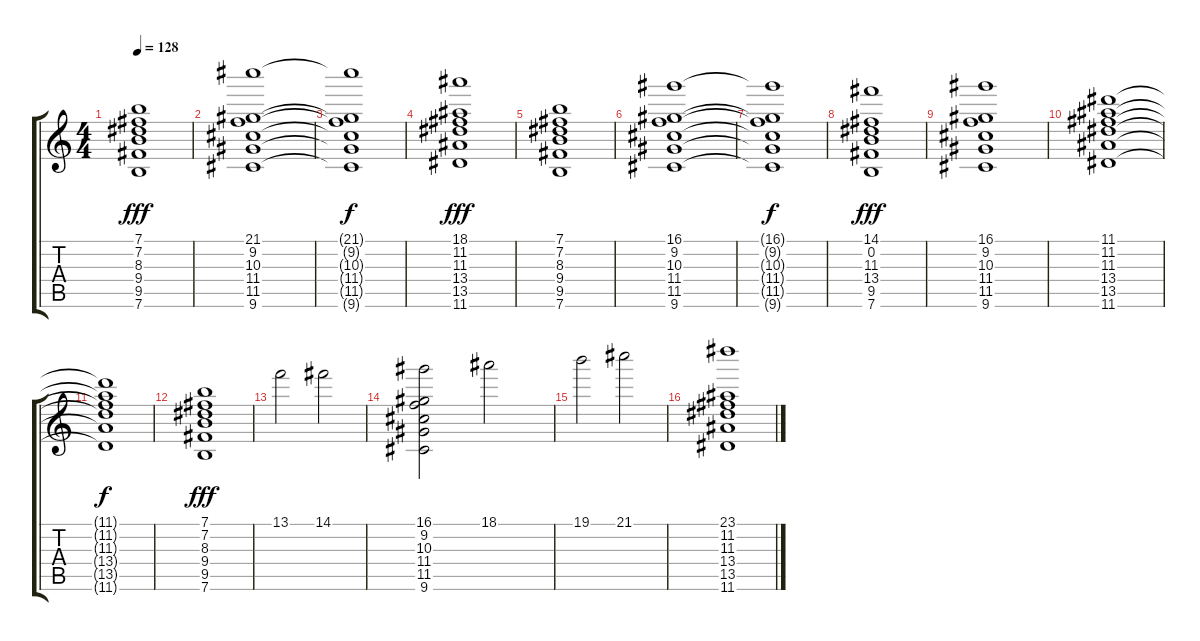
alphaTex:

\track "" {instrument distortionguitar}
\staff {score tabs}
\tuning (E4 B3 G3 D3 A2 E2) {hide}
\ts (4 4)
\tempo 128
\clef g2
\ks c
(7.1 7.2 8.3 9.4 9.5 7.6).1{dy fff} |
(21.1 9.2 10.3 11.4 11.5 9.6).1 |
(21.1{t} 9.2{t} 10.3{t} 11.4{t} 11.5{t} 9.6{t}).1{dy f} |
(18.1 11.2 11.3 13.4 13.5 11.6).1{dy fff} |
(7.1 7.2 8.3 9.4 9.5 7.6).1 |
(16.1 9.2 10.3 11.4 11.5 9.6).1 |
(16.1{t} 9.2{t} 10.3{t} 11.4{t} 11.5{t} 9.6{t}).1{dy f} |
(14.1 0.2 11.3 13.4 9.5 7.6).1{dy fff} |
(16.1 9.2 10.3 11.4 11.5 9.6).1 |
(11.1 11.2 11.3 13.4 13.5 11.6).1 |
(11.1{t} 11.2{t} 11.3{t} 13.4{t} 13.5{t} 11.6{t}).1{dy f} |
(7.1 7.2 8.3 9.4 9.5 7.6).1{dy fff} |
13.1.2 14.1.2 |
(16.1 9.2 10.3 11.4 11.5 9.6).2 18.1.2 |
19.1.2 21.1.2 |
(23.1 11.2 11.3 13.4 13.5 11.6).1
